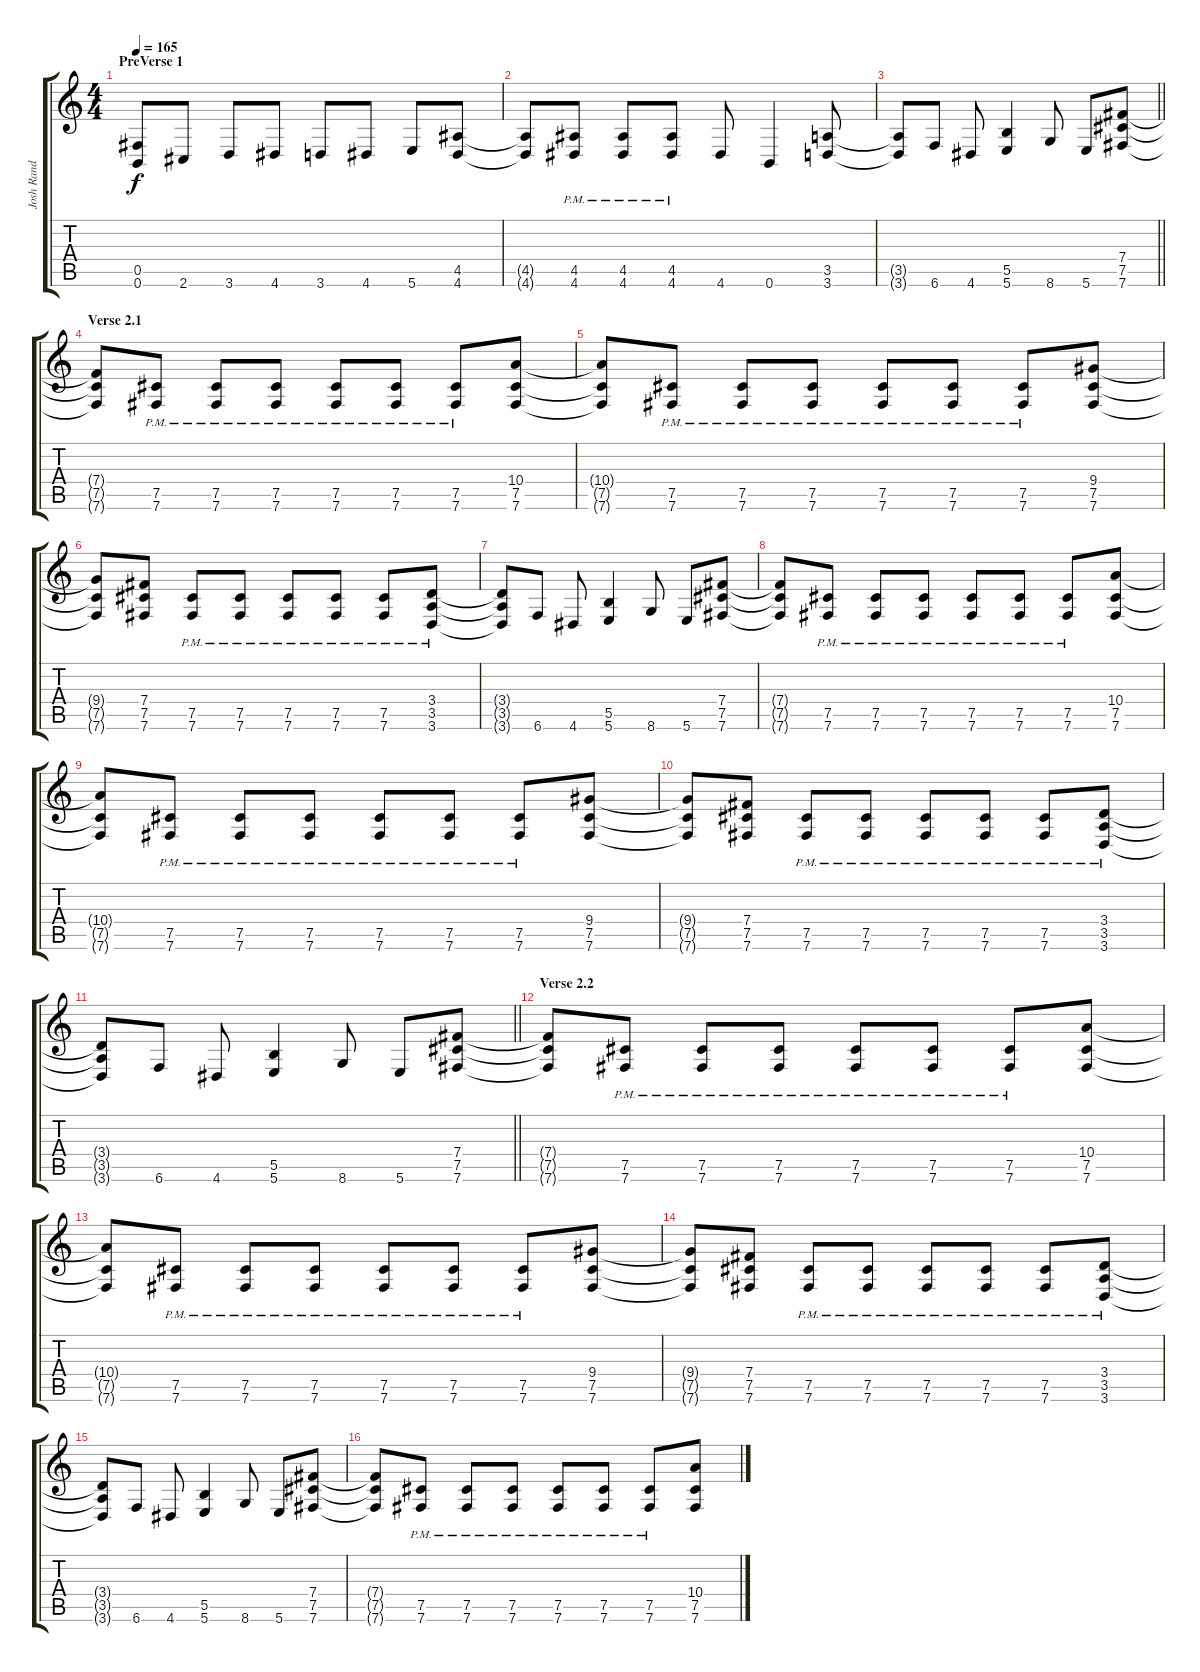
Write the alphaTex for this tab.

\track ("Josh Rand" "Josh Rand") {instrument acousticguitarsteel}
\staff {score tabs}
\tuning (Db4 Ab3 E3 B2 Gb2 B1) {hide}
\ts (4 4)
\section ("" "PreVerse 1")
\tempo 165
\clef g2
\ks c
(0.5{t} 0.6{t}).8{dy f} 2.6.8 3.6.8 4.6.8 3.6.8 4.6.8 5.6.8 (4.5 4.6).8 |
(4.5{t} 4.6{t}).8 (4.5{pm} 4.6{pm}).8 (4.5{pm} 4.6{pm}).8 (4.5{pm} 4.6{pm}).8 4.6.8 0.6.4 (3.5 3.6).8 |
\barLineRight lightlight
(3.5{t} 3.6{t}).8 6.6.8 4.6.8 (5.5 5.6).4 8.6.8 5.6.8 (7.4 7.5 7.6).8 |
\section ("" "Verse 2.1")
(7.4{t} 7.5{t} 7.6{t}).8 (7.5{pm} 7.6{pm}).8 (7.5{pm} 7.6{pm}).8 (7.5{pm} 7.6{pm}).8 (7.5{pm} 7.6{pm}).8 (7.5{pm} 7.6{pm}).8 (7.5{pm} 7.6{pm}).8 (10.4 7.5 7.6).8 |
(10.4{t} 7.5{t} 7.6{t}).8 (7.5{pm} 7.6{pm}).8 (7.5{pm} 7.6{pm}).8 (7.5{pm} 7.6{pm}).8 (7.5{pm} 7.6{pm}).8 (7.5{pm} 7.6{pm}).8 (7.5{pm} 7.6{pm}).8 (9.4 7.5 7.6).8 |
(9.4{t} 7.5{t} 7.6{t}).8 (7.4 7.5 7.6).8 (7.5{pm} 7.6{pm}).8 (7.5{pm} 7.6{pm}).8 (7.5{pm} 7.6{pm}).8 (7.5{pm} 7.6{pm}).8 (7.5{pm} 7.6{pm}).8 (3.4 3.5{pm} 3.6{pm}).8 |
(3.4{t} 3.5{t} 3.6{t}).8 6.6.8 4.6.8 (5.5 5.6).4 8.6.8 5.6.8 (7.4 7.5 7.6).8 |
(7.4{t} 7.5{t} 7.6{t}).8 (7.5{pm} 7.6{pm}).8 (7.5{pm} 7.6{pm}).8 (7.5{pm} 7.6{pm}).8 (7.5{pm} 7.6{pm}).8 (7.5{pm} 7.6{pm}).8 (7.5{pm} 7.6{pm}).8 (10.4 7.5 7.6).8 |
(10.4{t} 7.5{t} 7.6{t}).8 (7.5{pm} 7.6{pm}).8 (7.5{pm} 7.6{pm}).8 (7.5{pm} 7.6{pm}).8 (7.5{pm} 7.6{pm}).8 (7.5{pm} 7.6{pm}).8 (7.5{pm} 7.6{pm}).8 (9.4 7.5 7.6).8 |
(9.4{t} 7.5{t} 7.6{t}).8 (7.4 7.5 7.6).8 (7.5{pm} 7.6{pm}).8 (7.5{pm} 7.6{pm}).8 (7.5{pm} 7.6{pm}).8 (7.5{pm} 7.6{pm}).8 (7.5{pm} 7.6{pm}).8 (3.4 3.5{pm} 3.6{pm}).8 |
\barLineRight lightlight
(3.4{t} 3.5{t} 3.6{t}).8 6.6.8 4.6.8 (5.5 5.6).4 8.6.8 5.6.8 (7.4 7.5 7.6).8 |
\section ("" "Verse 2.2")
(7.4{t} 7.5{t} 7.6{t}).8 (7.5{pm} 7.6{pm}).8 (7.5{pm} 7.6{pm}).8 (7.5{pm} 7.6{pm}).8 (7.5{pm} 7.6{pm}).8 (7.5{pm} 7.6{pm}).8 (7.5{pm} 7.6{pm}).8 (10.4 7.5 7.6).8 |
(10.4{t} 7.5{t} 7.6{t}).8 (7.5{pm} 7.6{pm}).8 (7.5{pm} 7.6{pm}).8 (7.5{pm} 7.6{pm}).8 (7.5{pm} 7.6{pm}).8 (7.5{pm} 7.6{pm}).8 (7.5{pm} 7.6{pm}).8 (9.4 7.5 7.6).8 |
(9.4{t} 7.5{t} 7.6{t}).8 (7.4 7.5 7.6).8 (7.5{pm} 7.6{pm}).8 (7.5{pm} 7.6{pm}).8 (7.5{pm} 7.6{pm}).8 (7.5{pm} 7.6{pm}).8 (7.5{pm} 7.6{pm}).8 (3.4 3.5{pm} 3.6{pm}).8 |
(3.4{t} 3.5{t} 3.6{t}).8 6.6.8 4.6.8 (5.5 5.6).4 8.6.8 5.6.8 (7.4 7.5 7.6).8 |
(7.4{t} 7.5{t} 7.6{t}).8 (7.5{pm} 7.6{pm}).8 (7.5{pm} 7.6{pm}).8 (7.5{pm} 7.6{pm}).8 (7.5{pm} 7.6{pm}).8 (7.5{pm} 7.6{pm}).8 (7.5{pm} 7.6{pm}).8 (10.4 7.5 7.6).8
